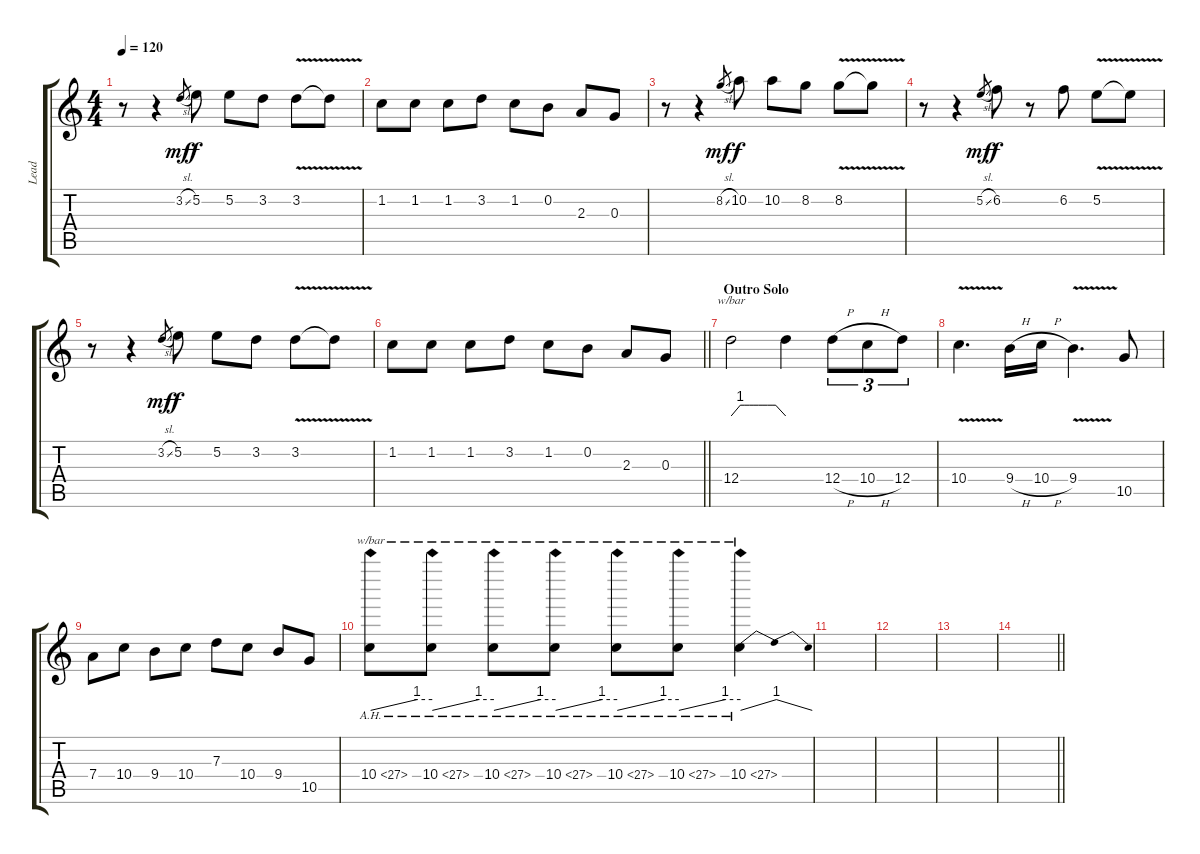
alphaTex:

\track ("Lead" "Lead") {instrument distortionguitar}
\staff {score tabs}
\tuning (E4 B3 G3 D3 A2 E2) {hide}
\ts (4 4)
\tempo 120
\clef g2
\ks c
r.8{dy f} r.4 3.2{sl}.8{gr dy mf} 5.2.8{dy f} 5.2.8 3.2.8 3.2{v}.8 3.2{t}.8 |
1.2.8 1.2.8 1.2.8 3.2.8 1.2.8 0.2.8 2.3.8 0.3.8 |
r.8 r.4 8.2{sl}.8{gr dy mf} 10.2.8{dy f} 10.2.8 8.2.8 8.2{v}.8 8.2{t}.8 |
r.8 r.4 5.2{sl}.8{gr dy mf} 6.2.8{dy f} r.8 6.2.8 5.2{v}.8 5.2{t}.8 |
r.8 r.4 3.2{sl}.8{gr dy mf} 5.2.8{dy f} 5.2.8 3.2.8 3.2{v}.8 3.2{t}.8 |
\barLineRight lightlight
1.2.8 1.2.8 1.2.8 3.2.8 1.2.8 0.2.8 2.3.8 0.3.8 |
\section ("" "Outro Solo")
12.4.2{tbe (custom default 0 0 10 4 15 4 20 4 25 4 30 4 35 4 40 4 45 4 49 4 60 0)} 12.4{t}.4 12.4{h}.8{tu (3 2)} 10.4{h}.8{tu (3 2)} 12.4.8{tu (3 2)} |
10.4{v}.4{d} 9.4{h}.16 10.4{h}.16 9.4{v}.4{d} 10.5.8 |
7.4.8 10.4.8 9.4.8 10.4.8 7.3.8 10.4.8 9.4.8 10.5.8 |
10.4{ah 17}.8{tbe (custom default 0 0 45 4 60 4)} 10.4{ah 17}.8{tbe (custom default 0 0 45 4 60 4)} 10.4{ah 17}.8{tbe (custom default 0 0 45 4 60 4)} 10.4{ah 17}.8{tbe (custom default 0 0 45 4 60 4)} 10.4{ah 17}.8{tbe (custom default 0 0 45 4 60 4)} 10.4{ah 17}.8{tbe (custom default 0 0 45 4 60 4)} 10.4{ah 17}.4{tbe (dip default 0 0 30 4 36 4 60 0)} |
|
|
|
\barLineRight lightlight
